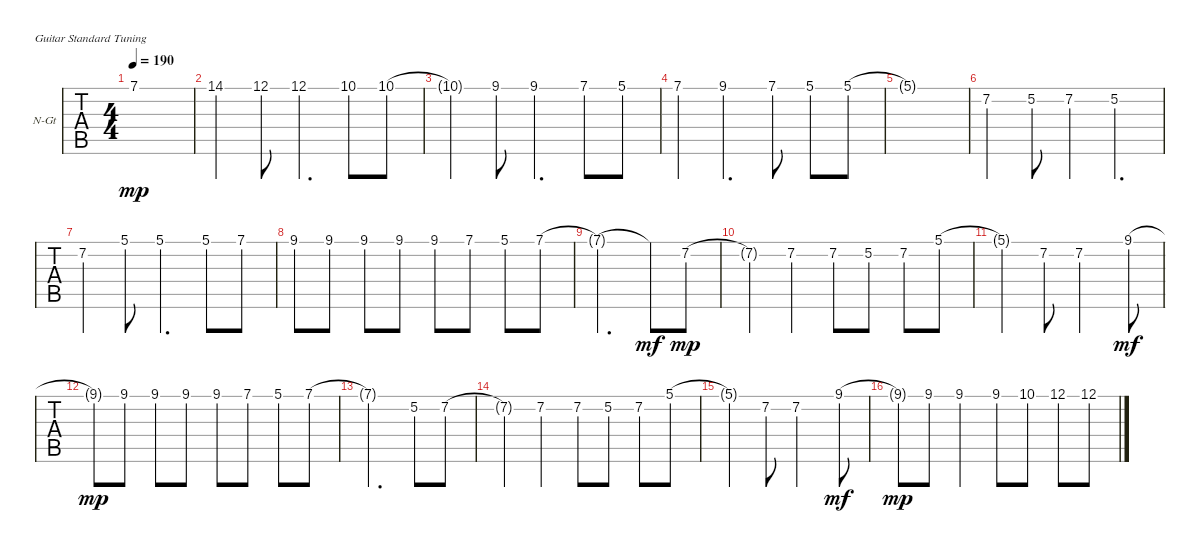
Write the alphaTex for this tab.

\defaultSystemsLayout 4
\bracketExtendMode groupsimilarinstruments
\firstSystemTrackNameOrientation horizontal
\otherSystemsTrackNameOrientation horizontal
\track ("Vocals" "N-Gt") {instrument acousticguitarnylon}
\staff {tabs}
\tuning (E4 B3 G3 D3 A2 E2)
\ts (4 4)
\tempo 190
\clef g2
\ks c
7.1{t}.1{dy mp} |
14.1.4 12.1.8 12.1.4{d} 10.1.8 10.1.8 |
10.1{t}.4 9.1.8 9.1.4{d} 7.1.8 5.1.8 |
7.1.4 9.1.4{d} 7.1.8 5.1.8 5.1.8 |
5.1{t}.1 |
7.2.4 5.2.8 7.2.4 5.2.4{d} |
7.2.4 5.1.8 5.1.4{d} 5.1.8 7.1.8 |
9.1.8 9.1.8 9.1.8 9.1.8 9.1.8 7.1.8 5.1.8 7.1.8 |
7.1{t}.2{d} 7.1{t}.8{dy mf} 7.2.8{dy mp} |
7.2{t}.4 7.2.4 7.2.8 5.2.8 7.2.8 5.1.8 |
5.1{t}.4 7.2.8 7.2.2 9.1.8{dy mf} |
9.1{t}.8{dy mp} 9.1.8 9.1.8 9.1.8 9.1.8 7.1.8 5.1.8 7.1.8 |
7.1{t}.2{d} 5.2.8 7.2.8 |
7.2{t}.4 7.2.4 7.2.8 5.2.8 7.2.8 5.1.8 |
5.1{t}.4 7.2.8 7.2.2 9.1.8{dy mf} |
9.1{t}.8{dy mp} 9.1.8 9.1.4 9.1.8 10.1.8 12.1.8 12.1.8
